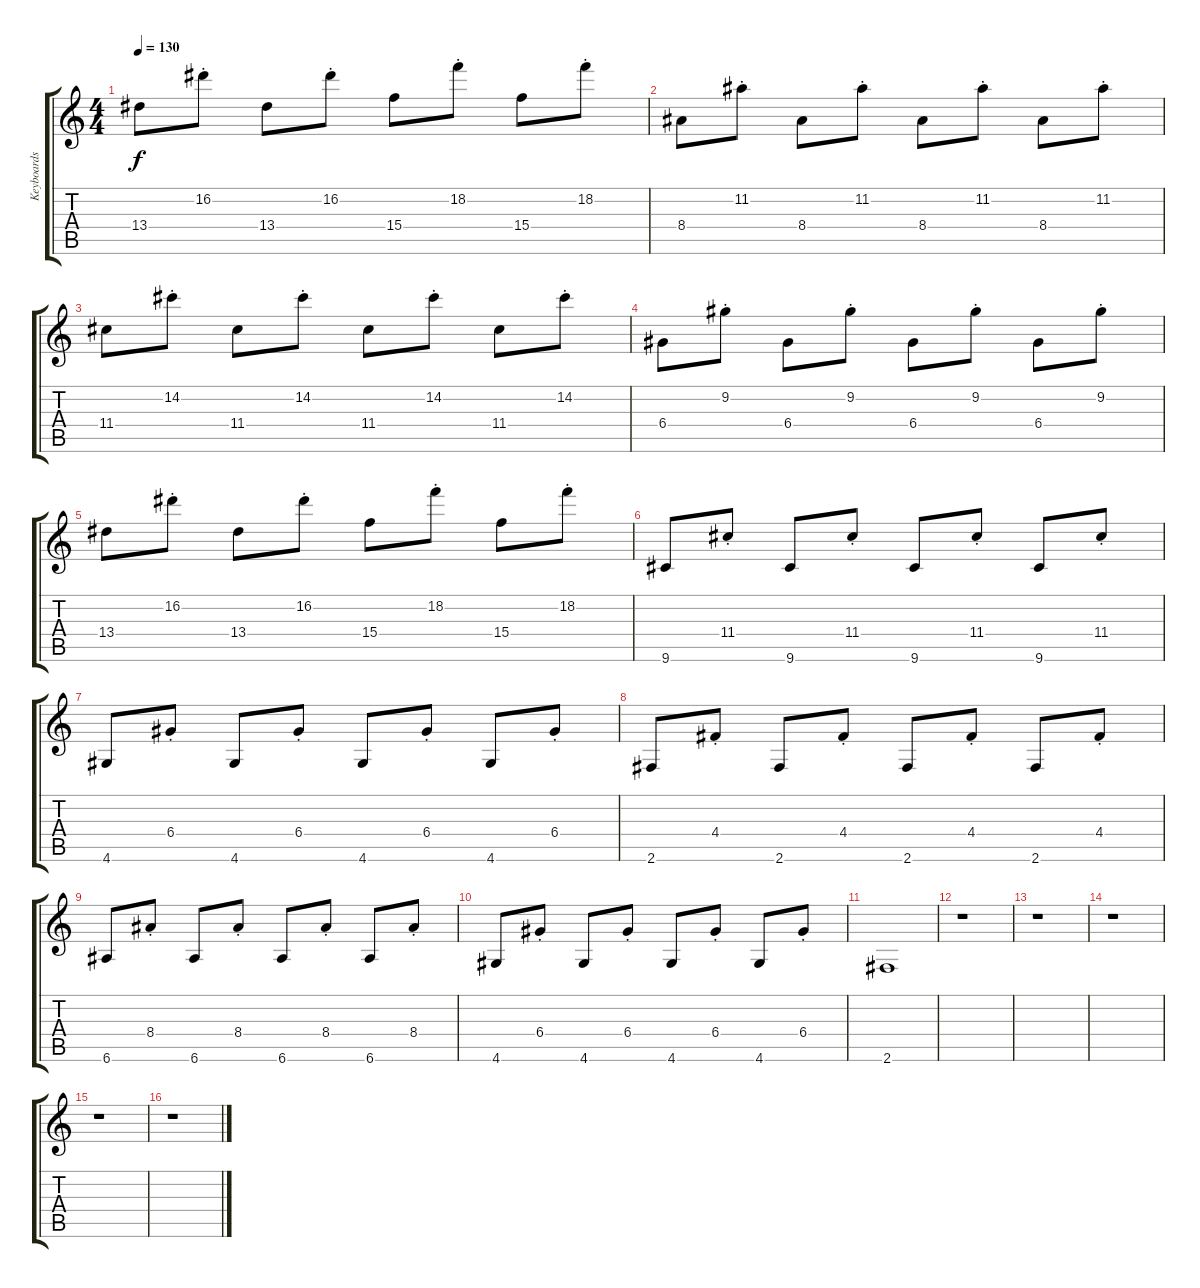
\track ("Keyboards" "Keyboards") {instrument synthbass1}
\staff {score tabs}
\tuning (E4 B3 G3 D3 A2 E2) {hide}
\ts (4 4)
\tempo 130
\clef g2
\ks c
13.4.8{dy f} 16.2{st}.8 13.4.8 16.2{st}.8 15.4.8 18.2{st}.8 15.4.8 18.2{st}.8 |
8.4.8 11.2{st}.8 8.4.8 11.2{st}.8 8.4.8 11.2{st}.8 8.4.8 11.2{st}.8 |
11.4.8 14.2{st}.8 11.4.8 14.2{st}.8 11.4.8 14.2{st}.8 11.4.8 14.2{st}.8 |
6.4.8 9.2{st}.8 6.4.8 9.2{st}.8 6.4.8 9.2{st}.8 6.4.8 9.2{st}.8 |
13.4.8 16.2{st}.8 13.4.8 16.2{st}.8 15.4.8 18.2{st}.8 15.4.8 18.2{st}.8 |
9.6.8 11.4{st}.8 9.6.8 11.4{st}.8 9.6.8 11.4{st}.8 9.6.8 11.4{st}.8 |
4.6.8 6.4{st}.8 4.6.8 6.4{st}.8 4.6.8 6.4{st}.8 4.6.8 6.4{st}.8 |
2.6.8 4.4{st}.8 2.6.8 4.4{st}.8 2.6.8 4.4{st}.8 2.6.8 4.4{st}.8 |
6.6.8 8.4{st}.8 6.6.8 8.4{st}.8 6.6.8 8.4{st}.8 6.6.8 8.4{st}.8 |
4.6.8 6.4{st}.8 4.6.8 6.4{st}.8 4.6.8 6.4{st}.8 4.6.8 6.4{st}.8 |
2.6.1 |
r.1 |
r.1 |
r.1 |
r.1 |
r.1
